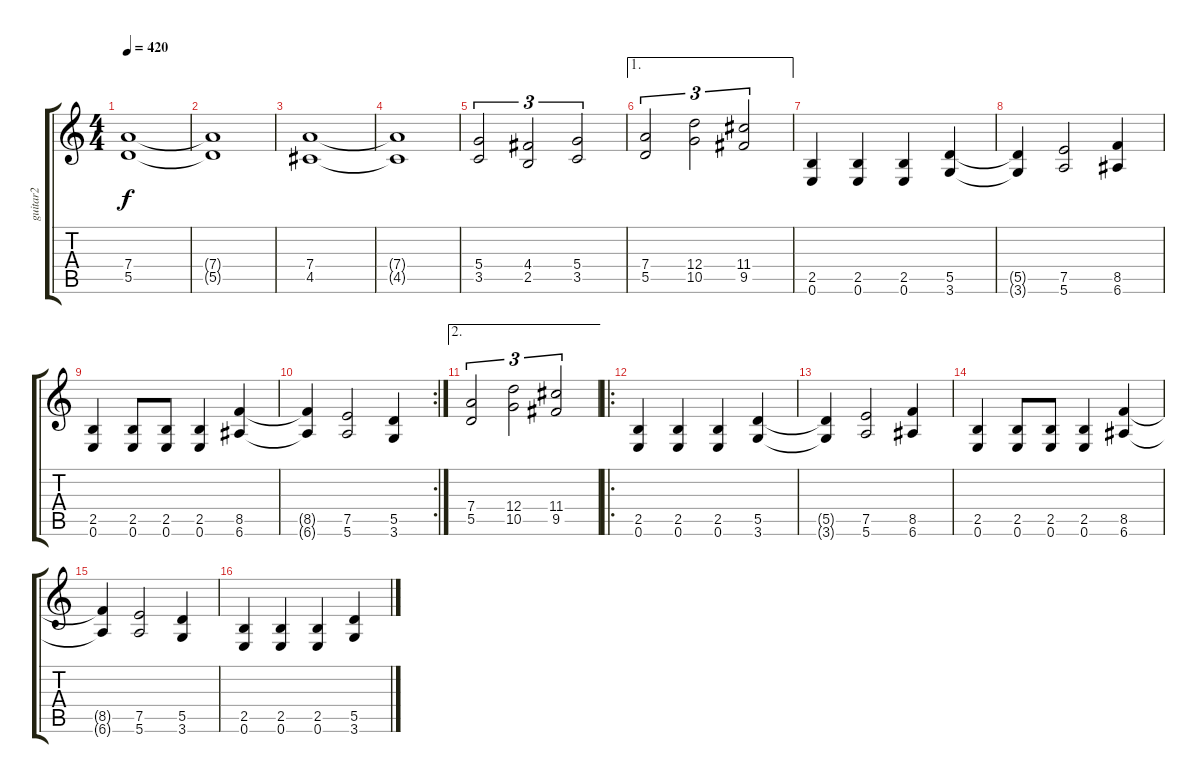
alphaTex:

\track ("guitar2" "guitar2") {instrument distortionguitar}
\staff {score tabs}
\tuning (E4 B3 G3 D3 A2 E2) {hide}
\ts (4 4)
\tempo 420
\clef g2
\ks c
(7.4 5.5).1{dy f} |
(7.4{t} 5.5{t}).1 |
(7.4 4.5).1 |
(7.4{t} 4.5{t}).1 |
(5.4 3.5).2{tu (3 2)} (4.4 2.5).2{tu (3 2)} (5.4 3.5).2{tu (3 2)} |
\ae 1
(7.4 5.5).2{tu (3 2)} (12.4 10.5).2{tu (3 2)} (11.4 9.5).2{tu (3 2)} |
(2.5 0.6).4 (2.5 0.6).4 (2.5 0.6).4 (5.5 3.6).4 |
(5.5{t} 3.6{t}).4 (7.5 5.6).2 (8.5 6.6).4 |
(2.5 0.6).4 (2.5 0.6).8 (2.5 0.6).8 (2.5 0.6).4 (8.5 6.6).4 |
\rc 2
(8.5{t} 6.6{t}).4 (7.5 5.6).2 (5.5 3.6).4 |
\ae 2
(7.4 5.5).2{tu (3 2)} (12.4 10.5).2{tu (3 2)} (11.4 9.5).2{tu (3 2)} |
\ro
(2.5 0.6).4 (2.5 0.6).4 (2.5 0.6).4 (5.5 3.6).4 |
(5.5{t} 3.6{t}).4 (7.5 5.6).2 (8.5 6.6).4 |
(2.5 0.6).4 (2.5 0.6).8 (2.5 0.6).8 (2.5 0.6).4 (8.5 6.6).4 |
(8.5{t} 6.6{t}).4 (7.5 5.6).2 (5.5 3.6).4 |
(2.5 0.6).4 (2.5 0.6).4 (2.5 0.6).4 (5.5 3.6).4
